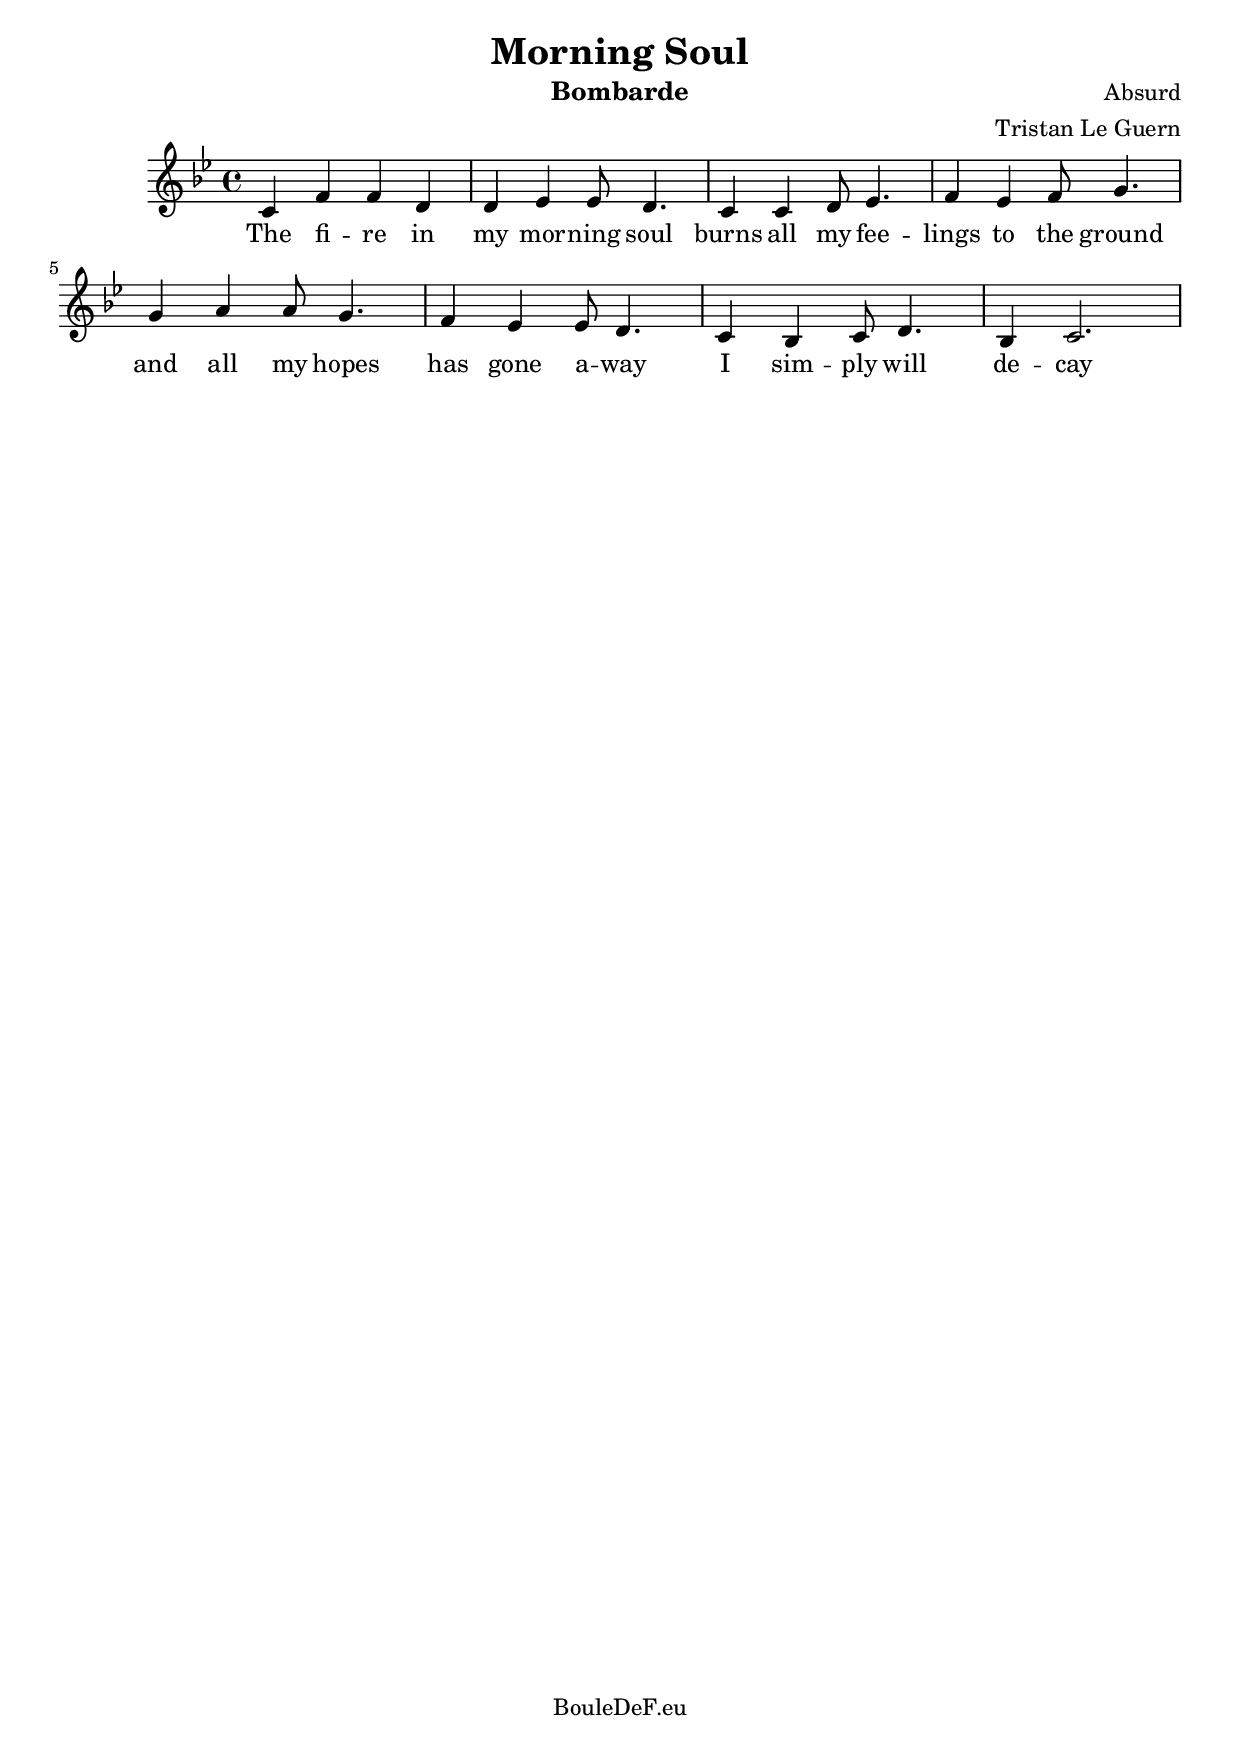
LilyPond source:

\version "2.14.2"
\include "italiano.ly"

\header {
	title = "Morning Soul"
	composer = "Absurd"
	arranger = "Tristan Le Guern"
	instrument = "Bombarde"
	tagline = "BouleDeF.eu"
}

\score {
	\new Staff \relative si {
		\clef "treble"
		\key sib \major

		do4 fa fa re
		re mib mib8 re4.
		do4 do re8 mib4.
		fa4 mib fa8 sol4.
		sol4 la la8 sol4.
		fa4 mib mib8 re4.
		do4 sib do8 re4.
		sib4 do2.
	}
	\addlyrics {
		The fi -- re in my mor -- ning soul burns all my fee -- lings to the ground and all my hopes has gone a -- way I sim -- ply will de -- cay
	}
}
